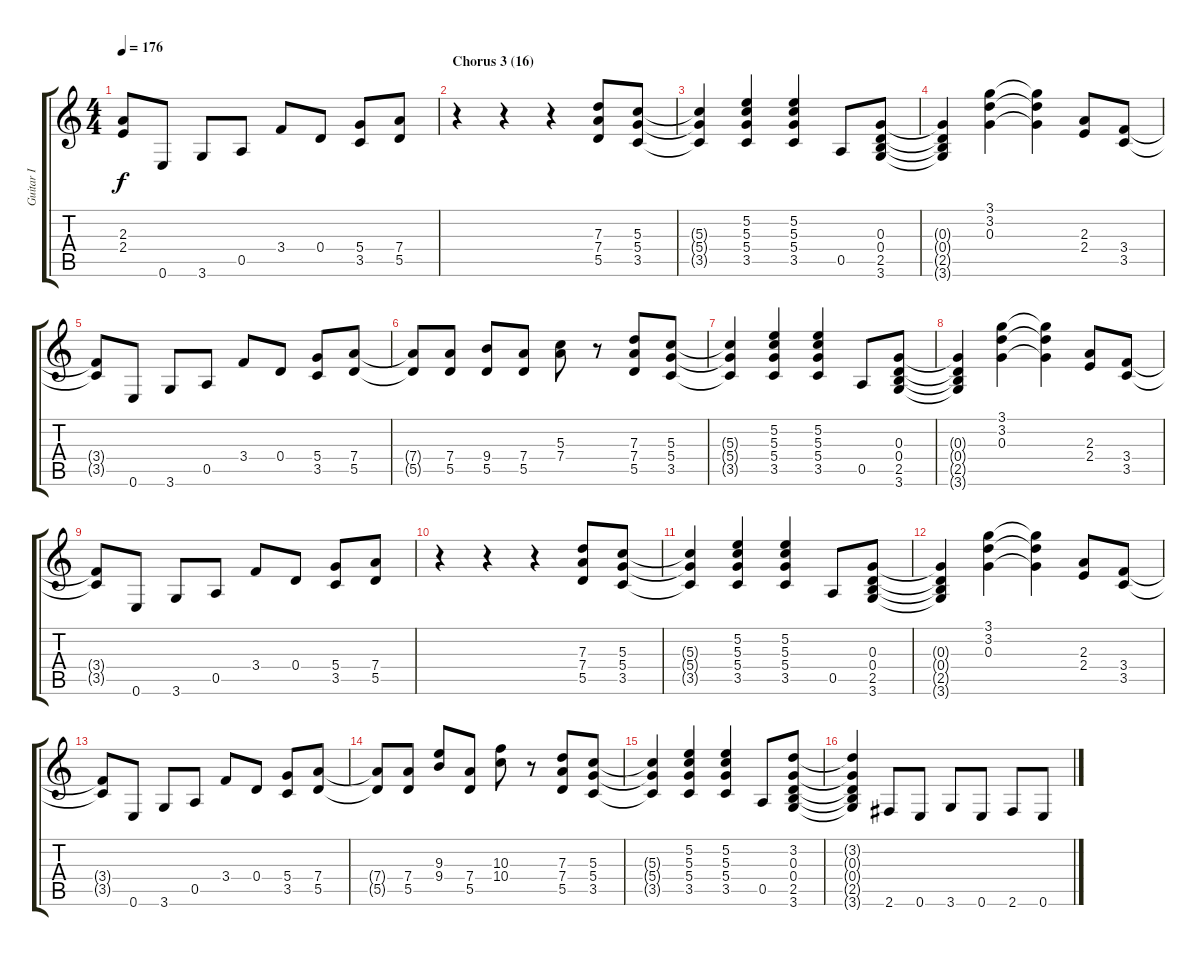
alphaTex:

\track ("Guitar I" "Guitar I") {instrument overdrivenguitar}
\staff {score tabs}
\tuning (E4 B3 G3 D3 A2 E2) {hide}
\ts (4 4)
\tempo 176
\clef g2
\ks c
(2.3{t} 2.4{t}).8{dy f} 0.6.8 3.6.8 0.5.8 3.4.8 0.4.8 (5.4 3.5).8 (7.4 5.5).8 |
\section ("" "Chorus 3 (16)")
r.4 r.4 r.4 (7.3 7.4 5.5).8 (5.3 5.4 3.5).8 |
(5.3{t} 5.4{t} 3.5{t}).4 (5.2 5.3 5.4 3.5).4 (5.2 5.3 5.4 3.5).4 0.5.8 (0.3 0.4 2.5 3.6).8 |
(0.3{t} 0.4{t} 2.5{t} 3.6{t}).4 (3.1 3.2 0.3).4 (3.1{t} 3.2{t} 0.3{t}).4 (2.3 2.4).8 (3.4 3.5).8 |
(3.4{t} 3.5{t}).8 0.6.8 3.6.8 0.5.8 3.4.8 0.4.8 (5.4 3.5).8 (7.4 5.5).8 |
(7.4{t} 5.5{t}).8 (7.4 5.5).8 (9.4 5.5).8 (7.4 5.5).8 (5.3 7.4).8 r.8 (7.3 7.4 5.5).8 (5.3 5.4 3.5).8 |
(5.3{t} 5.4{t} 3.5{t}).4 (5.2 5.3 5.4 3.5).4 (5.2 5.3 5.4 3.5).4 0.5.8 (0.3 0.4 2.5 3.6).8 |
(0.3{t} 0.4{t} 2.5{t} 3.6{t}).4 (3.1 3.2 0.3).4 (3.1{t} 3.2{t} 0.3{t}).4 (2.3 2.4).8 (3.4 3.5).8 |
(3.4{t} 3.5{t}).8 0.6.8 3.6.8 0.5.8 3.4.8 0.4.8 (5.4 3.5).8 (7.4 5.5).8 |
r.4 r.4 r.4 (7.3 7.4 5.5).8 (5.3 5.4 3.5).8 |
(5.3{t} 5.4{t} 3.5{t}).4 (5.2 5.3 5.4 3.5).4 (5.2 5.3 5.4 3.5).4 0.5.8 (0.3 0.4 2.5 3.6).8 |
(0.3{t} 0.4{t} 2.5{t} 3.6{t}).4 (3.1 3.2 0.3).4 (3.1{t} 3.2{t} 0.3{t}).4 (2.3 2.4).8 (3.4 3.5).8 |
(3.4{t} 3.5{t}).8 0.6.8 3.6.8 0.5.8 3.4.8 0.4.8 (5.4 3.5).8 (7.4 5.5).8 |
(7.4{t} 5.5{t}).8 (7.4 5.5).8 (9.3 9.4).8 (7.4 5.5).8 (10.3 10.4).8 r.8 (7.3 7.4 5.5).8 (5.3 5.4 3.5).8 |
(5.3{t} 5.4{t} 3.5{t}).4 (5.2 5.3 5.4 3.5).4 (5.2 5.3 5.4 3.5).4 0.5.8 (3.2 0.3 0.4 2.5 3.6).8 |
(3.2{t} 0.3{t} 0.4{t} 2.5{t} 3.6{t}).4 2.6.8 0.6.8 3.6.8 0.6.8 2.6.8 0.6.8
